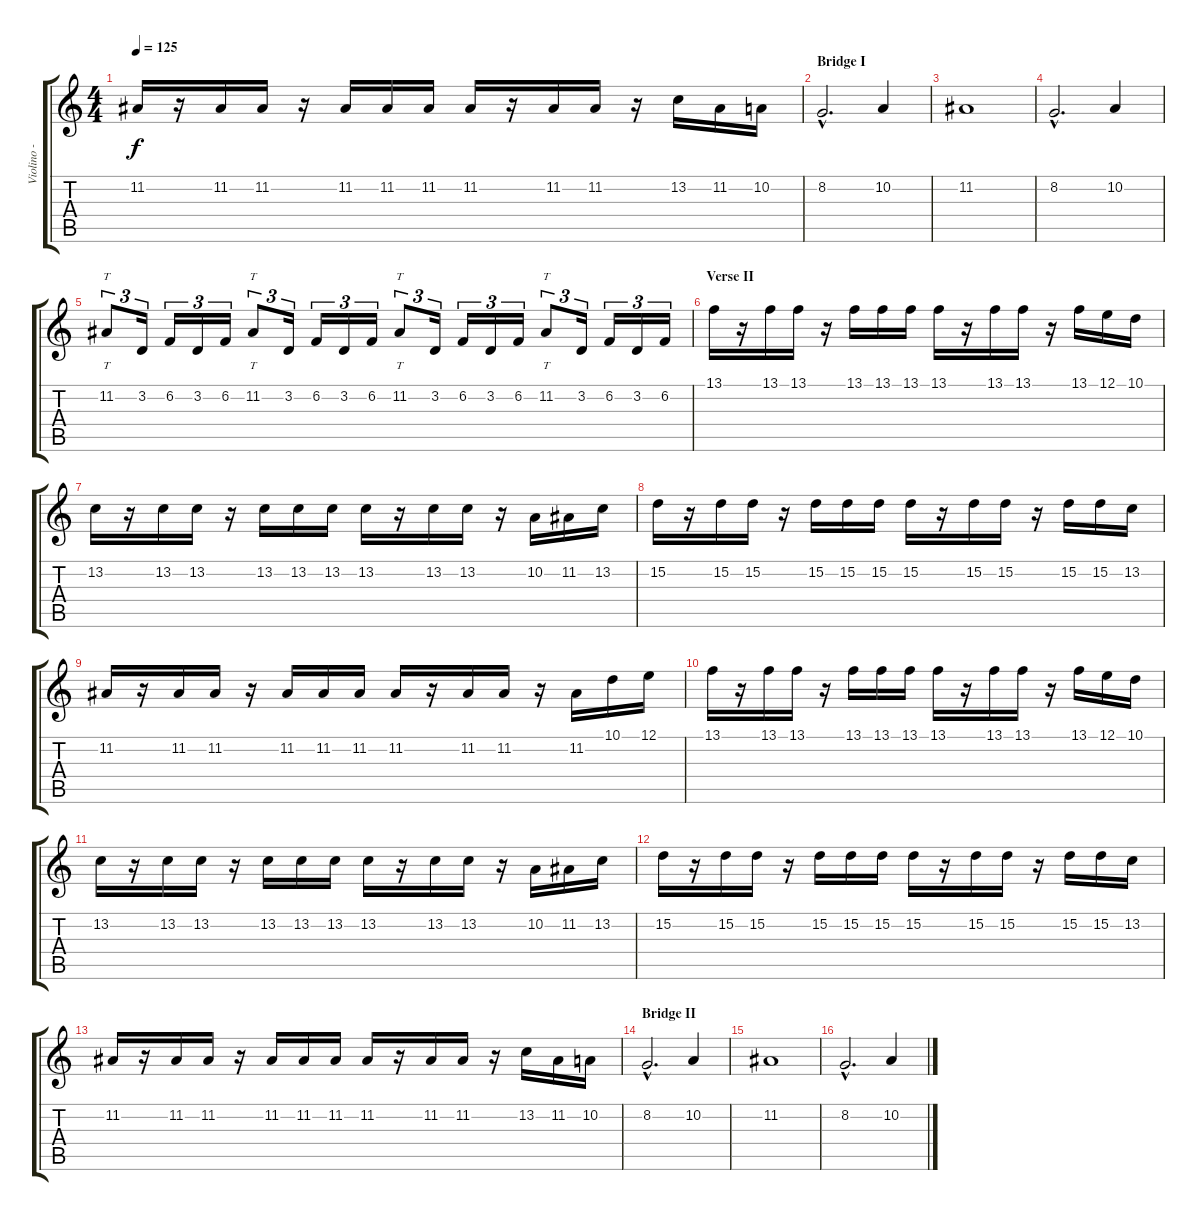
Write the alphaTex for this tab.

\track ("Violino - Violin" "Violino - ") {instrument violin}
\staff {score tabs}
\tuning (E4 B3 G3 D3 A2 E2) {hide}
\ts (4 4)
\tempo 125
\clef g2
\ks c
11.2.16{dy f} r.16 11.2.16 11.2.16 r.16 11.2.16 11.2.16 11.2.16 11.2.16 r.16 11.2.16 11.2.16 r.16 13.2.16 11.2.16 10.2.16 |
\section ("" "Bridge I")
8.2{hac}.2{d} 10.2.4 |
11.2.1 |
8.2{hac}.2{d} 10.2.4 |
11.2.8{tt tu (3 2)} 3.2.16{tu (3 2)} 6.2.16{tu (3 2)} 3.2.16{tu (3 2)} 6.2.16{tu (3 2)} 11.2.8{tt tu (3 2)} 3.2.16{tu (3 2)} 6.2.16{tu (3 2)} 3.2.16{tu (3 2)} 6.2.16{tu (3 2)} 11.2.8{tt tu (3 2)} 3.2.16{tu (3 2)} 6.2.16{tu (3 2)} 3.2.16{tu (3 2)} 6.2.16{tu (3 2)} 11.2.8{tt tu (3 2)} 3.2.16{tu (3 2)} 6.2.16{tu (3 2)} 3.2.16{tu (3 2)} 6.2.16{tu (3 2)} |
\section ("" "Verse II")
13.1.16 r.16 13.1.16 13.1.16 r.16 13.1.16 13.1.16 13.1.16 13.1.16 r.16 13.1.16 13.1.16 r.16 13.1.16 12.1.16 10.1.16 |
13.2.16 r.16 13.2.16 13.2.16 r.16 13.2.16 13.2.16 13.2.16 13.2.16 r.16 13.2.16 13.2.16 r.16 10.2.16 11.2.16 13.2.16 |
15.2.16 r.16 15.2.16 15.2.16 r.16 15.2.16 15.2.16 15.2.16 15.2.16 r.16 15.2.16 15.2.16 r.16 15.2.16 15.2.16 13.2.16 |
11.2.16 r.16 11.2.16 11.2.16 r.16 11.2.16 11.2.16 11.2.16 11.2.16 r.16 11.2.16 11.2.16 r.16 11.2.16 10.1.16 12.1.16 |
13.1.16 r.16 13.1.16 13.1.16 r.16 13.1.16 13.1.16 13.1.16 13.1.16 r.16 13.1.16 13.1.16 r.16 13.1.16 12.1.16 10.1.16 |
13.2.16 r.16 13.2.16 13.2.16 r.16 13.2.16 13.2.16 13.2.16 13.2.16 r.16 13.2.16 13.2.16 r.16 10.2.16 11.2.16 13.2.16 |
15.2.16 r.16 15.2.16 15.2.16 r.16 15.2.16 15.2.16 15.2.16 15.2.16 r.16 15.2.16 15.2.16 r.16 15.2.16 15.2.16 13.2.16 |
11.2.16 r.16 11.2.16 11.2.16 r.16 11.2.16 11.2.16 11.2.16 11.2.16 r.16 11.2.16 11.2.16 r.16 13.2.16 11.2.16 10.2.16 |
\section ("" "Bridge II")
8.2{hac}.2{d} 10.2.4 |
11.2.1 |
8.2{hac}.2{d} 10.2.4
